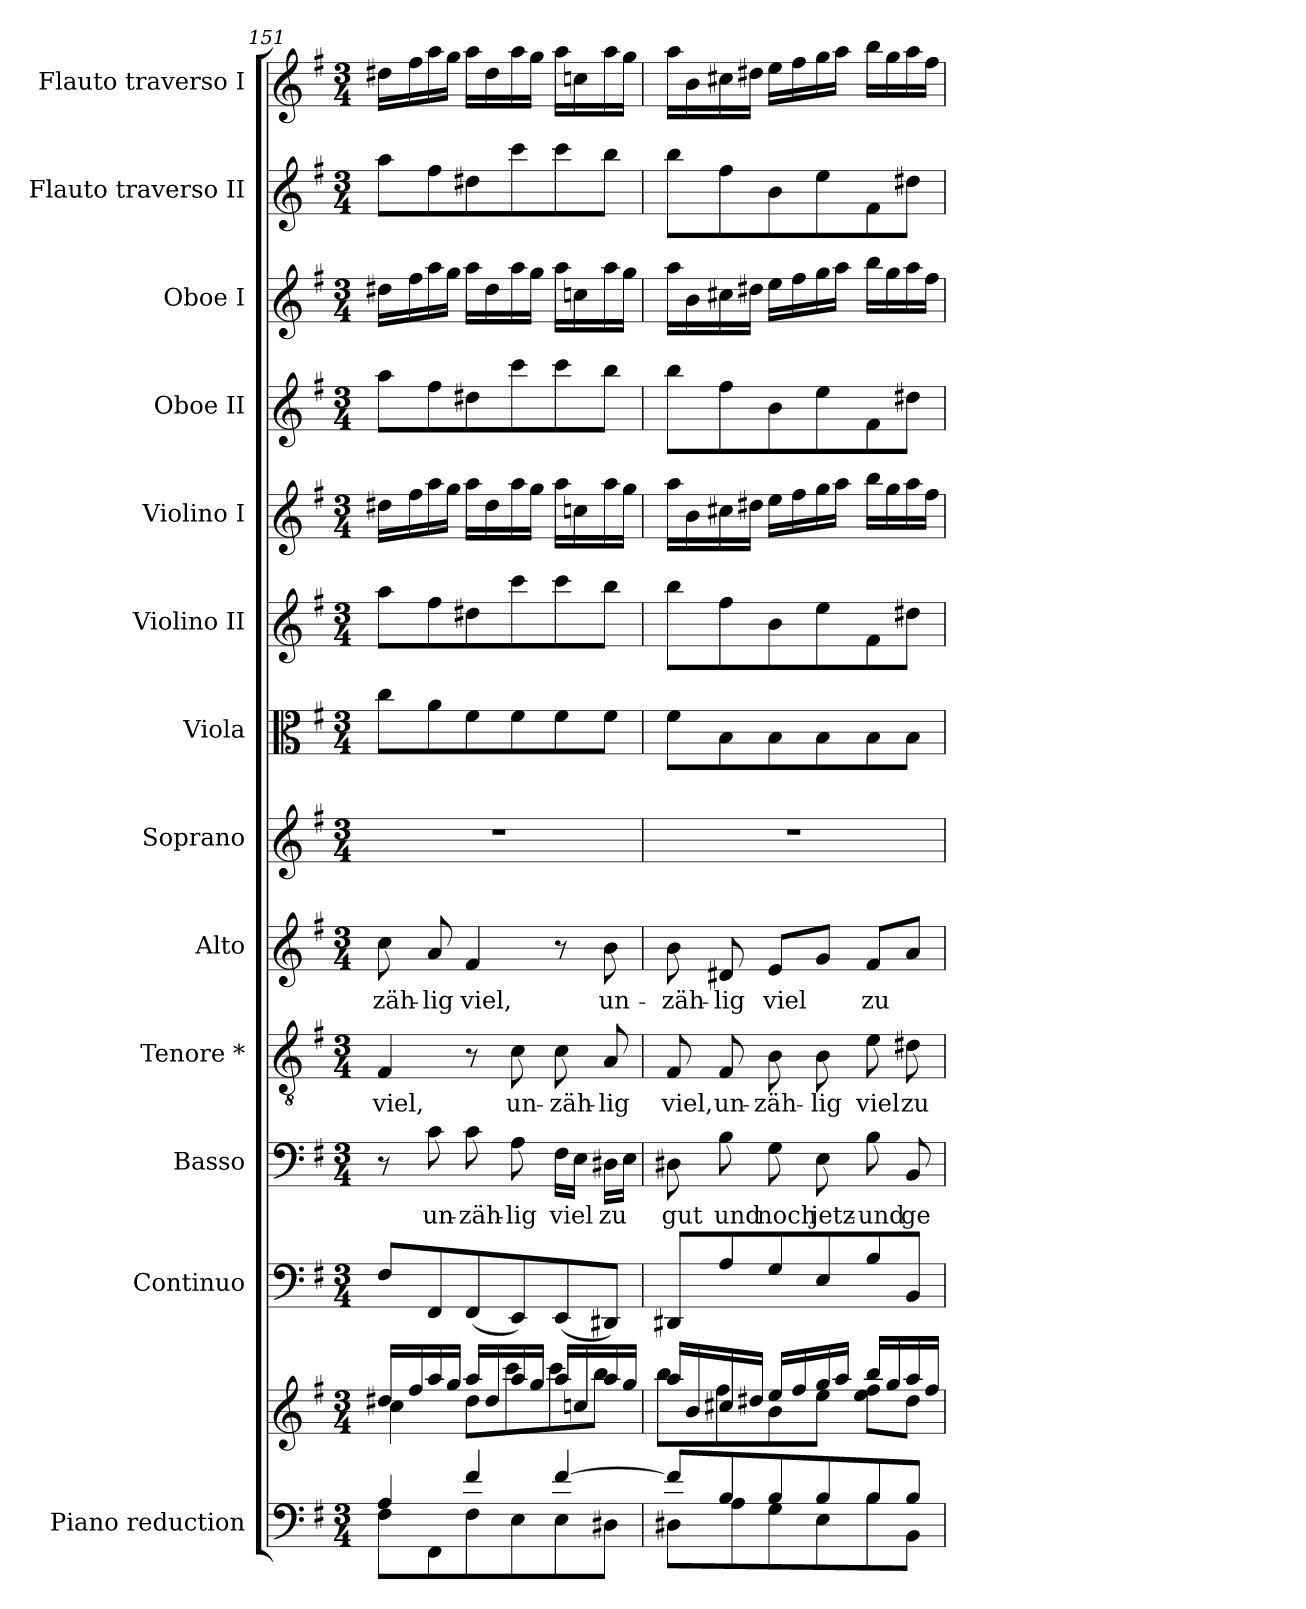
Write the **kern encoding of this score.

**kern	**kern	**kern	**kern	**text	**kern	**text	**kern	**text	**kern	**kern	**kern	**kern	**kern	**kern	**kern	**kern
*part13	*part13	*part12	*part11	*part11	*part10	*part10	*part9	*part9	*part8	*part7	*part6	*part5	*part4	*part3	*part2	*part1
*staff14	*staff13	*staff12	*staff11	*staff11	*staff10	*staff10	*staff9	*staff9	*staff8	*staff7	*staff6	*staff5	*staff4	*staff3	*staff2	*staff1
*I"Piano reduction	*	*I"Continuo	*I"Basso	*	*I"Tenore *	*	*I"Alto	*	*I"Soprano	*I"Viola	*I"Violino II	*I"Violino I	*I"Oboe II	*I"Oboe I	*I"Flauto traverso II	*I"Flauto traverso I
*I'Pno	*	*	*	*	*	*	*	*	*	*I'Vla	*I'Vln	*I'Vln	*I'Ob	*I'Ob	*	*
!!LO:PB:g=z
*clefF4	*clefG2	*clefF4	*clefF4	*	*clefGv2	*	*clefG2	*	*clefG2	*clefC3	*clefG2	*clefG2	*clefG2	*clefG2	*clefG2	*clefG2
*k[f#]	*k[f#]	*k[f#]	*k[f#]	*	*k[f#]	*	*k[f#]	*	*k[f#]	*k[f#]	*k[f#]	*k[f#]	*k[f#]	*k[f#]	*k[f#]	*k[f#]
*M3/4	*M3/4	*M3/4	*M3/4	*	*M3/4	*	*M3/4	*	*M3/4	*M3/4	*M3/4	*M3/4	*M3/4	*M3/4	*M3/4	*M3/4
=151	=151	=151	=151	=151	=151	=151	=151	=151	=151	=151	=151	=151	=151	=151	=151	=151
*^	*^	*	*	*	*	*	*	*	*	*	*	*	*	*	*	*
!	!	!	!	!	!	!	!	!LO:LY:b	!	!LO:LY:b	!	!	!	!	!	!	!	!
4A/	8F#\L	16dd#X/LL	4cc\	8F#/L	8r	.	4F#/	viel,	8cc\	-zäh-	2.r	8cc\L	8aa\L	16dd#X\LL	8aa\L	16dd#X\LL	8aa\L	16dd#X\LL
.	.	16ff#/	.	.	.	.	.	.	.	.	.	.	.	16ff#\	.	16ff#\	.	16ff#\
!	!	!	!	!	!	!LO:LY:b	!	!	!	!LO:LY:b	!	!	!	!	!	!	!	!
.	8FF#\	16aa/	.	8FF#/	8c\	un-	.	.	8a/	-lig	.	8a\	8ff#\	16aa\	8ff#\	16aa\	8ff#\	16aa\
.	.	16gg/JJ	.	.	.	.	.	.	.	.	.	.	.	16gg\JJ	.	16gg\JJ	.	16gg\JJ
!	!	!	!	!	!	!LO:LY:b	!	!	!	!LO:LY:b	!	!	!	!	!	!	!	!
4f#/	8F#\	16aa/LL	8dd#\L	(<8FF#/	8c\	-zäh-	8r	.	4f#/	viel,	.	8f#\	8dd#X\	16aa\LL	8dd#X\	16aa\LL	8dd#X\	16aa\LL
.	.	16dd#/	.	.	.	.	.	.	.	.	.	.	.	16dd#\	.	16dd#\	.	16dd#\
!	!	!	!	!	!	!LO:LY:b	!	!LO:LY:b	!	!	!	!	!	!	!	!	!	!
.	8E\	16aa/	8ccc\	8EE/)	8A\	-lig	8c\	un-	.	.	.	8f#\	8ccc\	16aa\	8ccc\	16aa\	8ccc\	16aa\
.	.	16gg/JJ	.	.	.	.	.	.	.	.	.	.	.	16gg\JJ	.	16gg\JJ	.	16gg\JJ
!	!	!	!	!	!	!LO:LY:b	!	!LO:LY:b	!	!	!	!	!	!	!	!	!	!
[4f#/	8E\	16aa/LL	8ccc\	(<8EE/	16F#\LL	viel	8c\	-zäh-	8r	.	.	8f#\	8ccc\	16aa\LL	8ccc\	16aa\LL	8ccc\	16aa\LL
.	.	16ccn/	.	.	16E\JJ	.	.	.	.	.	.	.	.	16ccn\	.	16ccn\	.	16ccn\
!	!	!	!	!	!	!LO:LY:b	!	!LO:LY:b	!	!LO:LY:b	!	!	!	!	!	!	!	!
.	8D#X\J	16aa/	8bb\J	8DD#X/J)	16D#X\LL	zu	8A/	-lig	8b\	un-	.	8f#\J	8bb\J	16aa\	8bb\J	16aa\	8bb\J	16aa\
.	.	16gg/JJ	.	.	16E\JJ	.	.	.	.	.	.	.	.	16gg\JJ	.	16gg\JJ	.	16gg\JJ
=152	=152	=152	=152	=152	=152	=152	=152	=152	=152	=152	=152	=152	=152	=152	=152	=152	=152	=152
!	!	!	!	!	!	!LO:LY:b	!	!LO:LY:b	!	!LO:LY:b	!	!	!	!	!	!	!	!
8f#/L]	8D#X\L	16aa/LL	8bb\L	8DD#X/L	8D#X\	gut	8F#/	viel,	8b\	-zäh-	2.r	8f#\L	8bb\L	16aa\LL	8bb\L	16aa\LL	8bb\L	16aa\LL
.	.	16b/	.	.	.	.	.	.	.	.	.	.	.	16b\	.	16b\	.	16b\
!	!	!	!	!	!	!LO:LY:b	!	!LO:LY:b	!	!LO:LY:b	!	!	!	!	!	!	!	!
8B/	8A\	16cc#X/	8ff#\	8A/	8B\	und	8F#/	un-	8d#X/	-lig	.	8B\	8ff#\	16cc#X\	8ff#\	16cc#X\	8ff#\	16cc#X\
.	.	16dd#X/JJ	.	.	.	.	.	.	.	.	.	.	.	16dd#X\JJ	.	16dd#X\JJ	.	16dd#X\JJ
!	!	!	!	!	!	!LO:LY:b	!	!LO:LY:b	!	!LO:LY:b	!	!	!	!	!	!	!	!
8B/	8G\	16ee/LL	8b\	8G/	8G\	noch	8B\	-zäh-	8e/L	viel	.	8B\	8b\	16ee\LL	8b\	16ee\LL	8b\	16ee\LL
.	.	16ff#/	.	.	.	.	.	.	.	.	.	.	.	16ff#\	.	16ff#\	.	16ff#\
!	!	!	!	!	!	!LO:LY:b	!	!LO:LY:b	!	!	!	!	!	!	!	!	!	!
8B/	8E\	16gg/	8ee\J	8E/	8E\	jetz-	8B\	-lig	8g/J	.	.	8B\	8ee\	16gg\	8ee\	16gg\	8ee\	16gg\
.	.	16aa/JJ	.	.	.	.	.	.	.	.	.	.	.	16aa\JJ	.	16aa\JJ	.	16aa\JJ
!	!	!	!	!	!	!LO:LY:b	!	!LO:LY:b	!	!LO:LY:b	!	!	!	!	!	!	!	!
8B/	8B\	16bb/LL	8ee\ 8ff#\L	8B/	8B\	-und	8e\	viel	8f#/L	zu	.	8B\	8f#\	16bb\LL	8f#\	16bb\LL	8f#\	16bb\LL
.	.	16gg/	.	.	.	.	.	.	.	.	.	.	.	16gg\	.	16gg\	.	16gg\
!	!	!	!	!	!	!LO:LY:b	!	!LO:LY:b	!	!	!	!	!	!	!	!	!	!
8B/J	8BB\J	16aa/	8dd#\J	8BB/J	8BB/	ge-	8d#X\	zu	8a/J	.	.	8B\J	8dd#X\J	16aa\	8dd#X\J	16aa\	8dd#X\J	16aa\
.	.	16ff#/JJ	.	.	.	.	.	.	.	.	.	.	.	16ff#\JJ	.	16ff#\JJ	.	16ff#\JJ
*v	*v	*	*	*	*	*	*	*	*	*	*	*	*	*	*	*	*	*
*	*v	*v	*	*	*	*	*	*	*	*	*	*	*	*	*	*	*
=	=	=	=	=	=	=	=	=	=	=	=	=	=	=	=	=
*-	*-	*-	*-	*-	*-	*-	*-	*-	*-	*-	*-	*-	*-	*-	*-	*-
